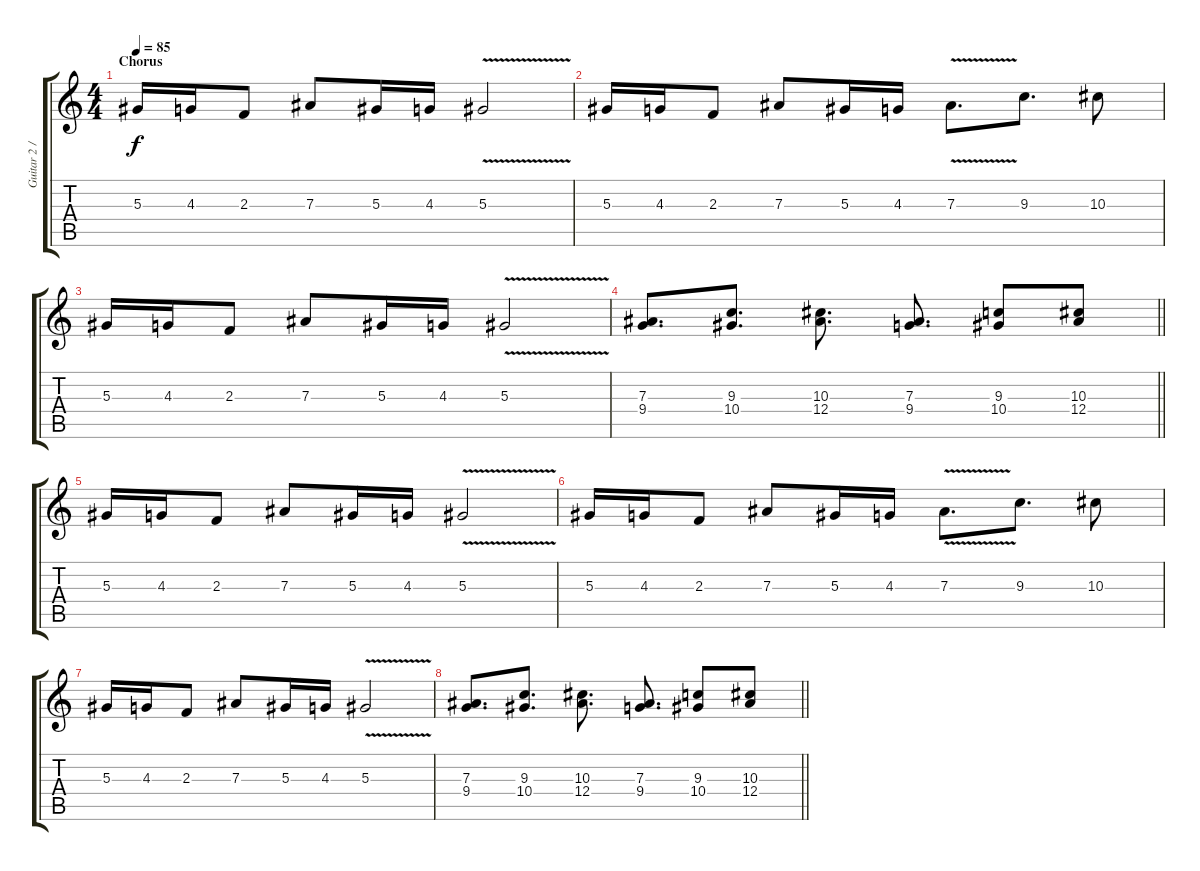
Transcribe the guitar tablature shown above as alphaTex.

\track ("Guitar 2 / Solo" "Guitar 2 /") {instrument acousticguitarsteel}
\staff {score tabs}
\tuning (C4 G3 Eb3 Bb2 F2 C2) {hide}
\ts (4 4)
\section ("" "Chorus")
\tempo 85
\clef g2
\ks c
5.3.16{dy f} 4.3.16 2.3.8 7.3.8 5.3.16 4.3.16 5.3{v}.2 |
5.3.16 4.3.16 2.3.8 7.3.8 5.3.16 4.3.16 7.3{v}.8{d} 9.3.8{d} 10.3.8 |
5.3.16 4.3.16 2.3.8 7.3.8 5.3.16 4.3.16 5.3{v}.2 |
\barLineRight lightlight
(7.3 9.4).8{d} (9.3 10.4).8{d} (10.3 12.4).8{d} (7.3 9.4).8{d} (9.3 10.4).8 (10.3 12.4).8 |
5.3.16 4.3.16 2.3.8 7.3.8 5.3.16 4.3.16 5.3{v}.2 |
5.3.16 4.3.16 2.3.8 7.3.8 5.3.16 4.3.16 7.3{v}.8{d} 9.3.8{d} 10.3.8 |
5.3.16 4.3.16 2.3.8 7.3.8 5.3.16 4.3.16 5.3{v}.2 |
\barLineRight lightlight
(7.3 9.4).8{d} (9.3 10.4).8{d} (10.3 12.4).8{d} (7.3 9.4).8{d} (9.3 10.4).8 (10.3 12.4).8
